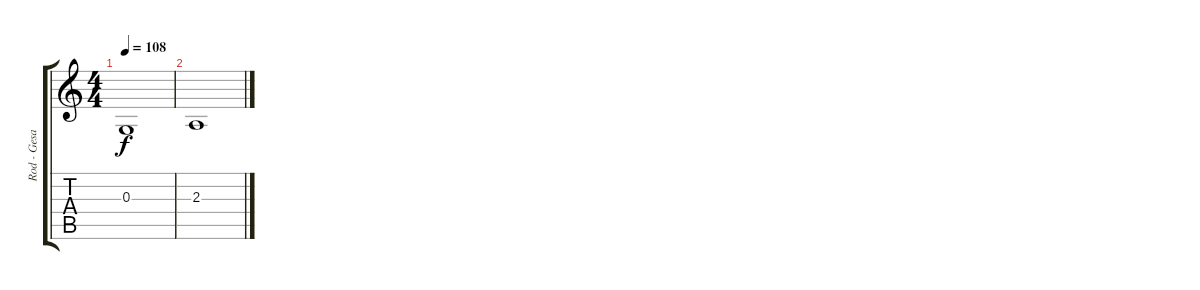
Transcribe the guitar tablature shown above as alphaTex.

\track ("Rod - Gesang" "Rod - Gesa") {instrument bassoon}
\staff {score tabs}
\tuning (E4 B3 G3 D3 A2 E2) {hide}
\ts (4 4)
\tempo 108
\clef g2
\ks c
0.3.1{dy f} |
2.3.1
